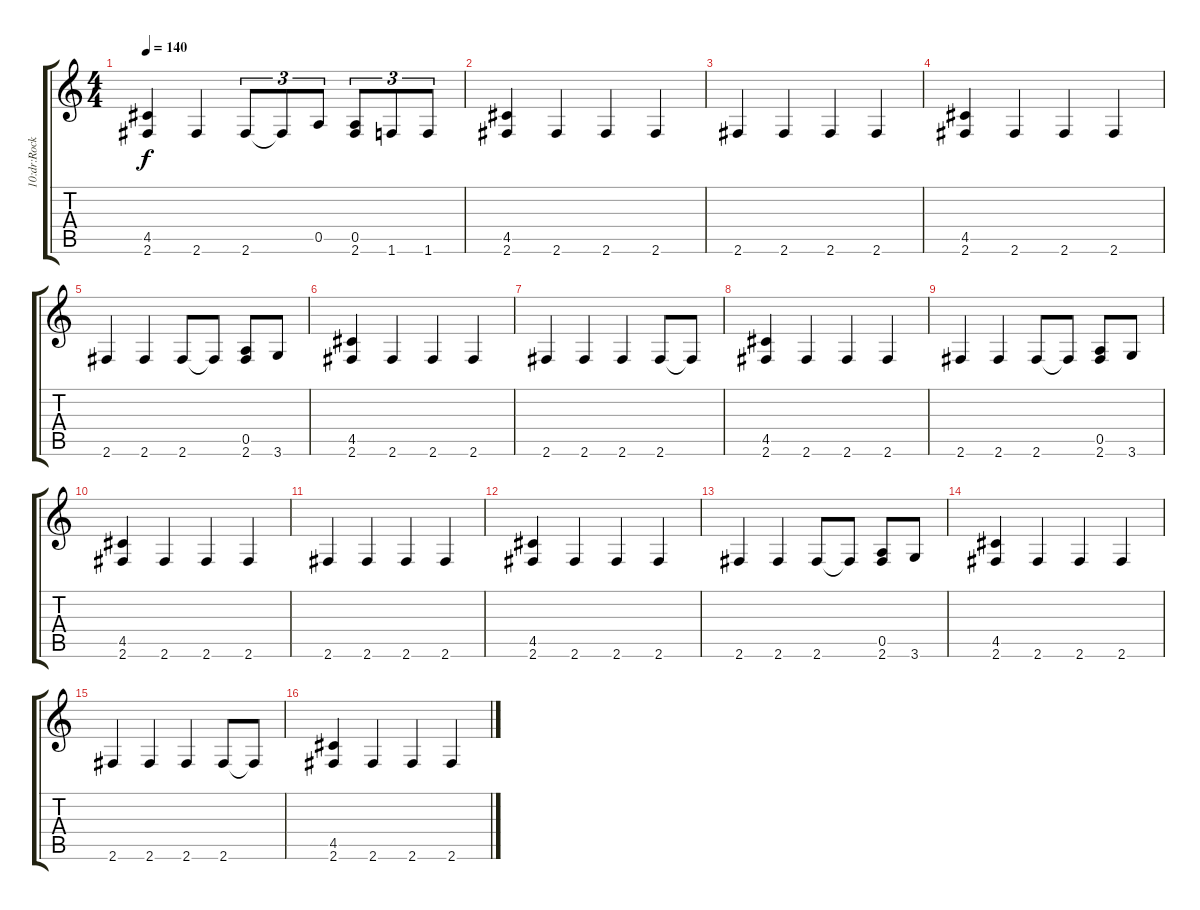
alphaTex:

\track ("10:dr:Rock Kit" "10:dr:Rock") {instrument acousticguitarnylon}
\staff {score tabs}
\tuning (E4 B3 G3 D3 A2 E2) {hide}
\ts (4 4)
\tempo 140
\clef g2
\ks c
(4.5 2.6).4{dy f} 2.6.4 2.6.8{tu (3 2)} 2.6{t}.8{tu (3 2)} 0.5.8{tu (3 2)} (0.5 2.6).8{tu (3 2)} 1.6.8{tu (3 2)} 1.6.8{tu (3 2)} |
(4.5 2.6).4 2.6.4 2.6.4 2.6.4 |
2.6.4 2.6.4 2.6.4 2.6.4 |
(4.5 2.6).4 2.6.4 2.6.4 2.6.4 |
2.6.4 2.6.4 2.6.8 2.6{t}.8 (0.5 2.6).8 3.6.8 |
(4.5 2.6).4 2.6.4 2.6.4 2.6.4 |
2.6.4 2.6.4 2.6.4 2.6.8 2.6{t}.8 |
(4.5 2.6).4 2.6.4 2.6.4 2.6.4 |
2.6.4 2.6.4 2.6.8 2.6{t}.8 (0.5 2.6).8 3.6.8 |
(4.5 2.6).4 2.6.4 2.6.4 2.6.4 |
2.6.4 2.6.4 2.6.4 2.6.4 |
(4.5 2.6).4 2.6.4 2.6.4 2.6.4 |
2.6.4 2.6.4 2.6.8 2.6{t}.8 (0.5 2.6).8 3.6.8 |
(4.5 2.6).4 2.6.4 2.6.4 2.6.4 |
2.6.4 2.6.4 2.6.4 2.6.8 2.6{t}.8 |
(4.5 2.6).4 2.6.4 2.6.4 2.6.4
